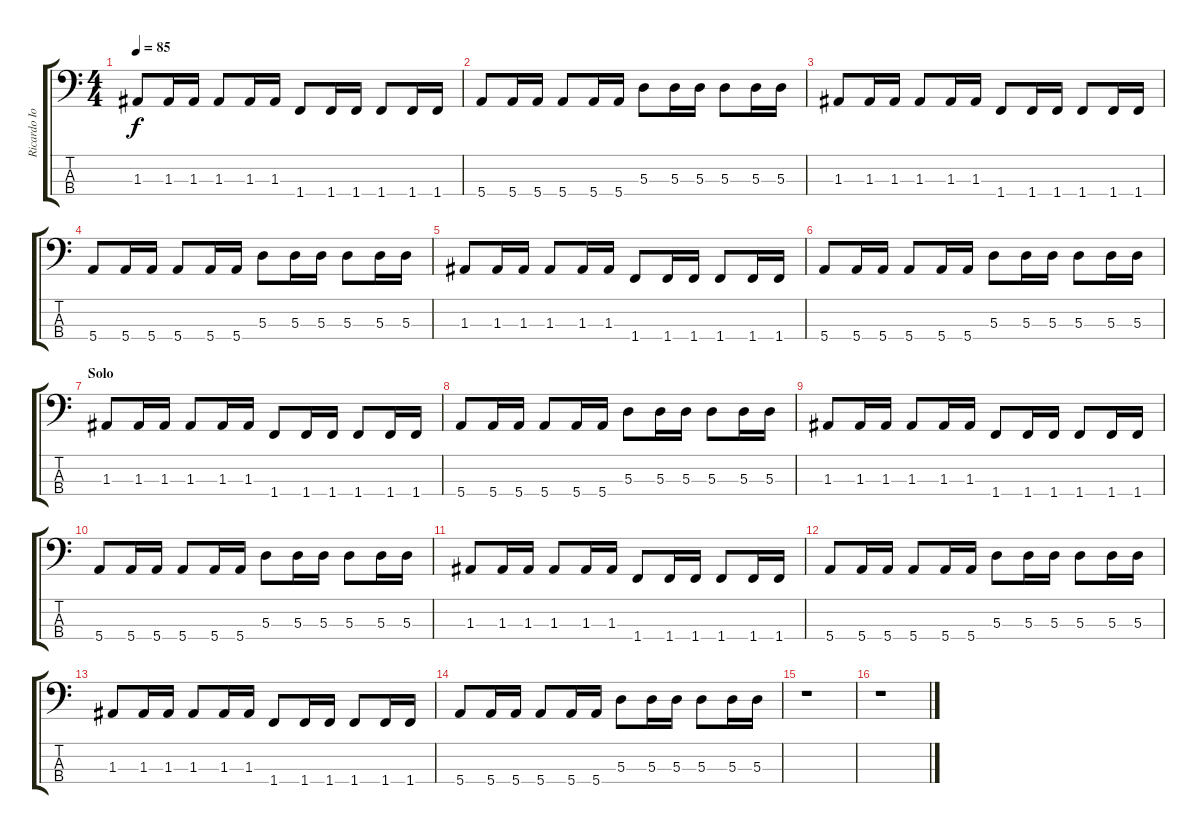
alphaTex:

\track ("Ricardo Iorio (bajo)" "Ricardo Io") {instrument electricbasspick}
\staff {score tabs}
\tuning (G2 D2 A1 E1) {hide}
\ts (4 4)
\tempo 85
\clef f4
\ks c
1.3.8{dy f} 1.3.16 1.3.16 1.3.8 1.3.16 1.3.16 1.4.8 1.4.16 1.4.16 1.4.8 1.4.16 1.4.16 |
5.4.8 5.4.16 5.4.16 5.4.8 5.4.16 5.4.16 5.3.8 5.3.16 5.3.16 5.3.8 5.3.16 5.3.16 |
1.3.8 1.3.16 1.3.16 1.3.8 1.3.16 1.3.16 1.4.8 1.4.16 1.4.16 1.4.8 1.4.16 1.4.16 |
5.4.8 5.4.16 5.4.16 5.4.8 5.4.16 5.4.16 5.3.8 5.3.16 5.3.16 5.3.8 5.3.16 5.3.16 |
1.3.8 1.3.16 1.3.16 1.3.8 1.3.16 1.3.16 1.4.8 1.4.16 1.4.16 1.4.8 1.4.16 1.4.16 |
5.4.8 5.4.16 5.4.16 5.4.8 5.4.16 5.4.16 5.3.8 5.3.16 5.3.16 5.3.8 5.3.16 5.3.16 |
\section ("" "Solo")
1.3.8 1.3.16 1.3.16 1.3.8 1.3.16 1.3.16 1.4.8 1.4.16 1.4.16 1.4.8 1.4.16 1.4.16 |
5.4.8 5.4.16 5.4.16 5.4.8 5.4.16 5.4.16 5.3.8 5.3.16 5.3.16 5.3.8 5.3.16 5.3.16 |
1.3.8 1.3.16 1.3.16 1.3.8 1.3.16 1.3.16 1.4.8 1.4.16 1.4.16 1.4.8 1.4.16 1.4.16 |
5.4.8 5.4.16 5.4.16 5.4.8 5.4.16 5.4.16 5.3.8 5.3.16 5.3.16 5.3.8 5.3.16 5.3.16 |
1.3.8 1.3.16 1.3.16 1.3.8 1.3.16 1.3.16 1.4.8 1.4.16 1.4.16 1.4.8 1.4.16 1.4.16 |
5.4.8 5.4.16 5.4.16 5.4.8 5.4.16 5.4.16 5.3.8 5.3.16 5.3.16 5.3.8 5.3.16 5.3.16 |
1.3.8 1.3.16 1.3.16 1.3.8 1.3.16 1.3.16 1.4.8 1.4.16 1.4.16 1.4.8 1.4.16 1.4.16 |
5.4.8 5.4.16 5.4.16 5.4.8 5.4.16 5.4.16 5.3.8 5.3.16 5.3.16 5.3.8 5.3.16 5.3.16 |
r.1 |
r.1
